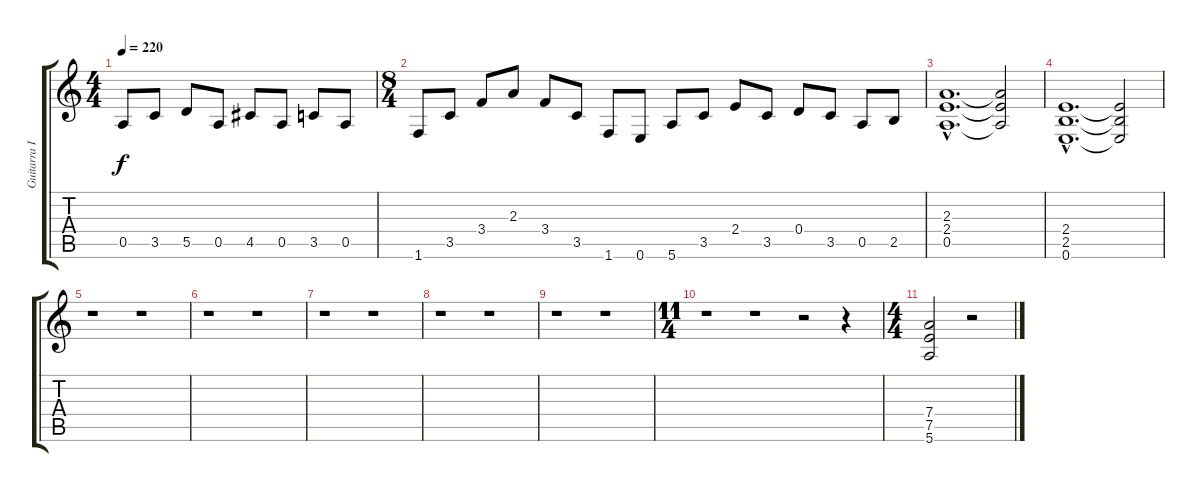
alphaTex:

\track ("Guitarra I (Ritmo)" "Guitarra I") {instrument overdrivenguitar}
\staff {score tabs}
\tuning (E4 B3 G3 D3 A2 E2) {hide}
\ts (4 4)
\tempo 220
\clef g2
\ks c
0.5.8{dy f} 3.5.8 5.5.8 0.5.8 4.5.8 0.5.8 3.5.8 0.5.8 |
\ts (8 4)
1.6.8 3.5.8 3.4.8 2.3.8 3.4.8 3.5.8 1.6.8 0.6.8 5.6.8 3.5.8 2.4.8 3.5.8 0.4.8 3.5.8 0.5.8 2.5.8 |
(2.3{hac} 2.4{hac} 0.5{hac}).1{d} (2.3{t} 2.4{t} 0.5{t}).2 |
(2.4{hac} 2.5{hac} 0.6{hac}).1{d} (2.4{t} 2.5{t} 0.6{t}).2 |
r.1 r.1 |
r.1 r.1 |
r.1 r.1 |
r.1 r.1 |
r.1 r.1 |
\ts (11 4)
r.1 r.1 r.2 r.4 |
\ts (4 4)
(7.4 7.5 5.6).2 r.2
